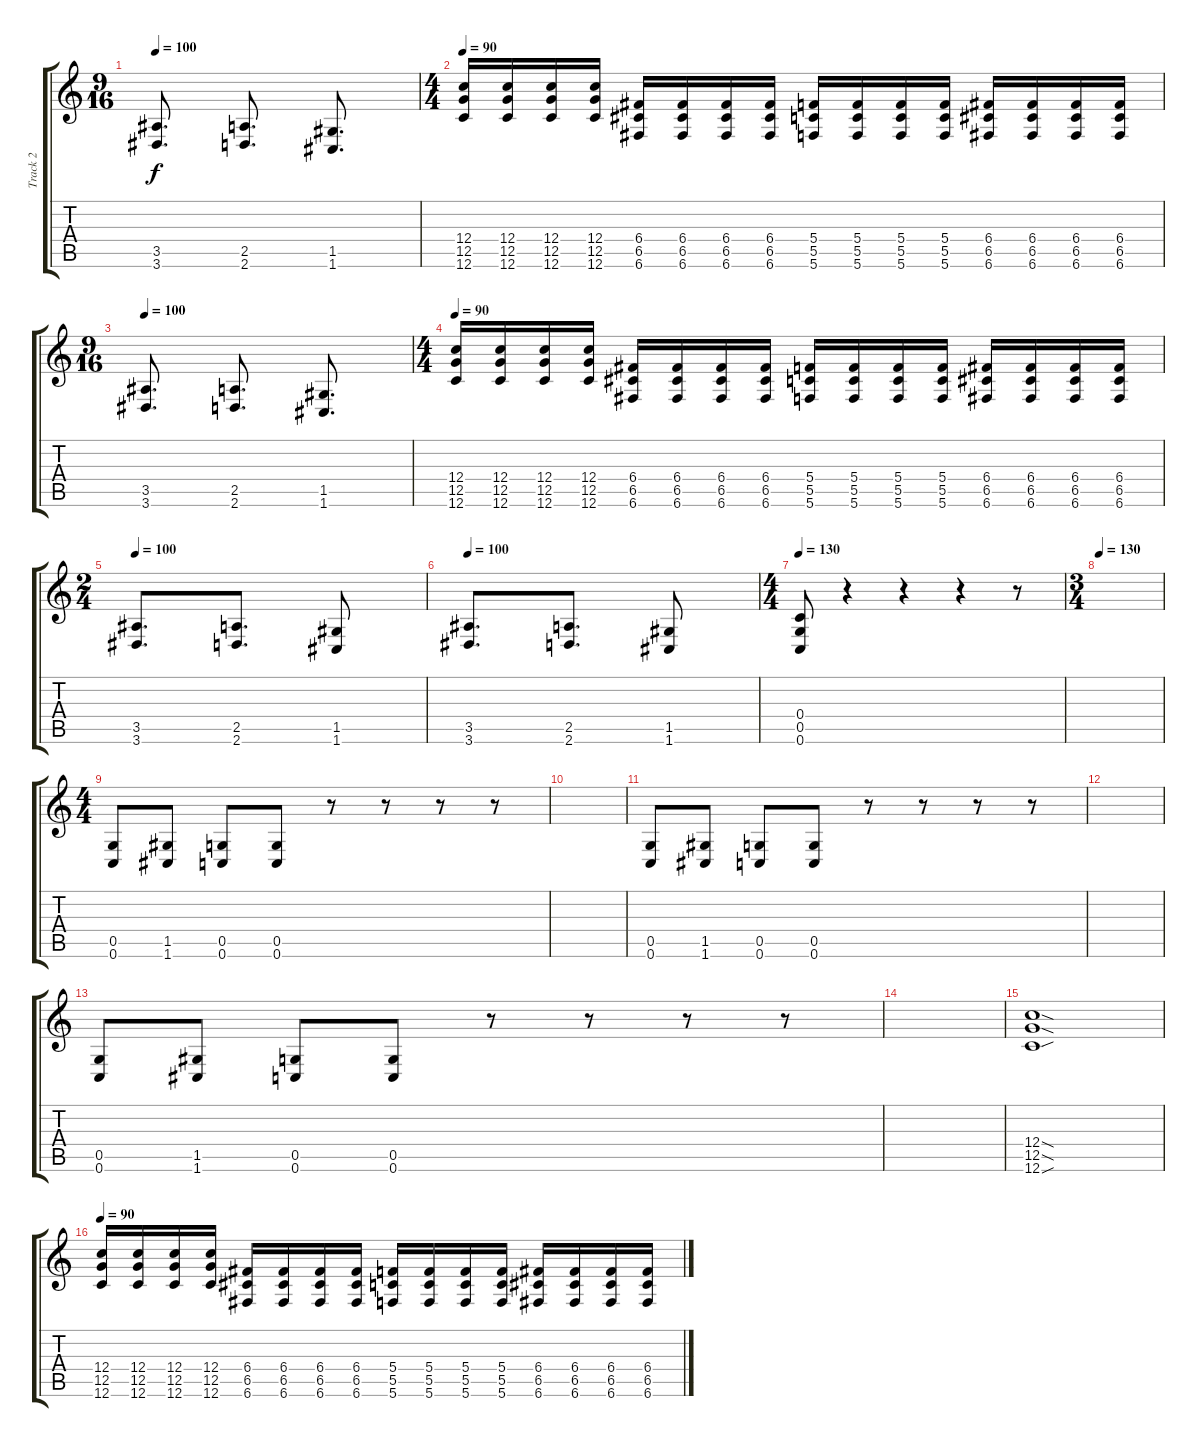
\track ("Track 2" "Track 2") {instrument distortionguitar}
\staff {score tabs}
\tuning (D4 A3 F3 C3 G2 C2) {hide}
\ts (9 16)
\tempo 100
\clef g2
\ks c
(3.5 3.6).8{d dy f} (2.5 2.6).8{d} (1.5 1.6).8{d} |
\ts (4 4)
\tempo 90
(12.4 12.5 12.6).16 (12.4 12.5 12.6).16 (12.4 12.5 12.6).16 (12.4 12.5 12.6).16 (6.4 6.5 6.6).16 (6.4 6.5 6.6).16 (6.4 6.5 6.6).16 (6.4 6.5 6.6).16 (5.4 5.5 5.6).16 (5.4 5.5 5.6).16 (5.4 5.5 5.6).16 (5.4 5.5 5.6).16 (6.4 6.5 6.6).16 (6.4 6.5 6.6).16 (6.4 6.5 6.6).16 (6.4 6.5 6.6).16 |
\ts (9 16)
\tempo 100
(3.5 3.6).8{d} (2.5 2.6).8{d} (1.5 1.6).8{d} |
\ts (4 4)
\tempo 90
(12.4 12.5 12.6).16 (12.4 12.5 12.6).16 (12.4 12.5 12.6).16 (12.4 12.5 12.6).16 (6.4 6.5 6.6).16 (6.4 6.5 6.6).16 (6.4 6.5 6.6).16 (6.4 6.5 6.6).16 (5.4 5.5 5.6).16 (5.4 5.5 5.6).16 (5.4 5.5 5.6).16 (5.4 5.5 5.6).16 (6.4 6.5 6.6).16 (6.4 6.5 6.6).16 (6.4 6.5 6.6).16 (6.4 6.5 6.6).16 |
\ts (2 4)
\tempo 100
(3.5 3.6).8{d} (2.5 2.6).8{d} (1.5 1.6).8 |
\tempo 100
(3.5 3.6).8{d} (2.5 2.6).8{d} (1.5 1.6).8 |
\ts (4 4)
\tempo 130
(0.4 0.5 0.6).8 r.4 r.4 r.4 r.8 |
\ts (3 4)
\tempo 130
|
\ts (4 4)
(0.5 0.6).8 (1.5 1.6).8 (0.5 0.6).8 (0.5 0.6).8 r.8 r.8 r.8 r.8 |
|
(0.5 0.6).8 (1.5 1.6).8 (0.5 0.6).8 (0.5 0.6).8 r.8 r.8 r.8 r.8 |
|
(0.5 0.6).8 (1.5 1.6).8 (0.5 0.6).8 (0.5 0.6).8 r.8 r.8 r.8 r.8 |
|
(12.4{sod} 12.5{sod} 12.6{sou}).1 |
\tempo 90
(12.4 12.5 12.6).16 (12.4 12.5 12.6).16 (12.4 12.5 12.6).16 (12.4 12.5 12.6).16 (6.4 6.5 6.6).16 (6.4 6.5 6.6).16 (6.4 6.5 6.6).16 (6.4 6.5 6.6).16 (5.4 5.5 5.6).16 (5.4 5.5 5.6).16 (5.4 5.5 5.6).16 (5.4 5.5 5.6).16 (6.4 6.5 6.6).16 (6.4 6.5 6.6).16 (6.4 6.5 6.6).16 (6.4 6.5 6.6).16
